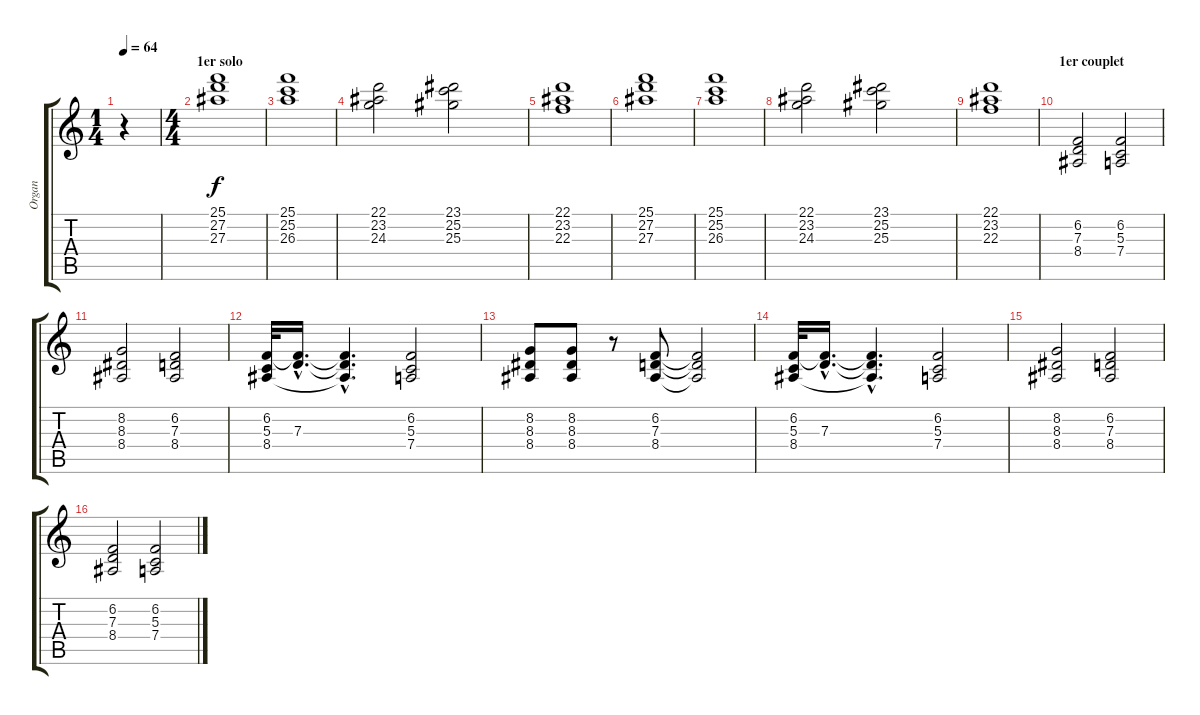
\track ("Organ" "Organ") {instrument rockorgan}
\staff {score tabs}
\tuning (E4 B3 G3 D3 A2 E2) {hide}
\ts (1 4)
\tempo 64
\clef g2
\ks c
r.4{dy f instrument rockorgan} |
\ts (4 4)
\section ("" "1er solo")
(25.1 27.2 27.3).1 |
(25.1 25.2 26.3).1 |
(22.1 23.2 24.3).2 (23.1 25.2 25.3).2 |
(22.1 23.2 22.3).1 |
(25.1 27.2 27.3).1 |
(25.1 25.2 26.3).1 |
(22.1 23.2 24.3).2 (23.1 25.2 25.3).2 |
(22.1 23.2 22.3).1 |
\section ("" "1er couplet")
(6.2 7.3 8.4).2 (6.2 5.3 7.4).2 |
(8.2 8.3 8.4).2 (6.2 7.3 8.4).2 |
(6.2 5.3 8.4).32 (6.2{hac t} 7.3{hac}).16{d} (6.2{hac t} 7.3{hac t} 8.4{hac t}).4{d} (6.2 5.3 7.4).2 |
(8.2 8.3 8.4).8 (8.2 8.3 8.4).8 r.8 (6.2 7.3 8.4).8 (6.2{t} 7.3{t} 8.4{t}).2 |
(6.2 5.3 8.4).32 (6.2{hac t} 7.3{hac}).16{d} (6.2{hac t} 7.3{hac t} 8.4{hac t}).4{d} (6.2 5.3 7.4).2 |
(8.2 8.3 8.4).2 (6.2 7.3 8.4).2 |
(6.2 7.3 8.4).2 (6.2 5.3 7.4).2
